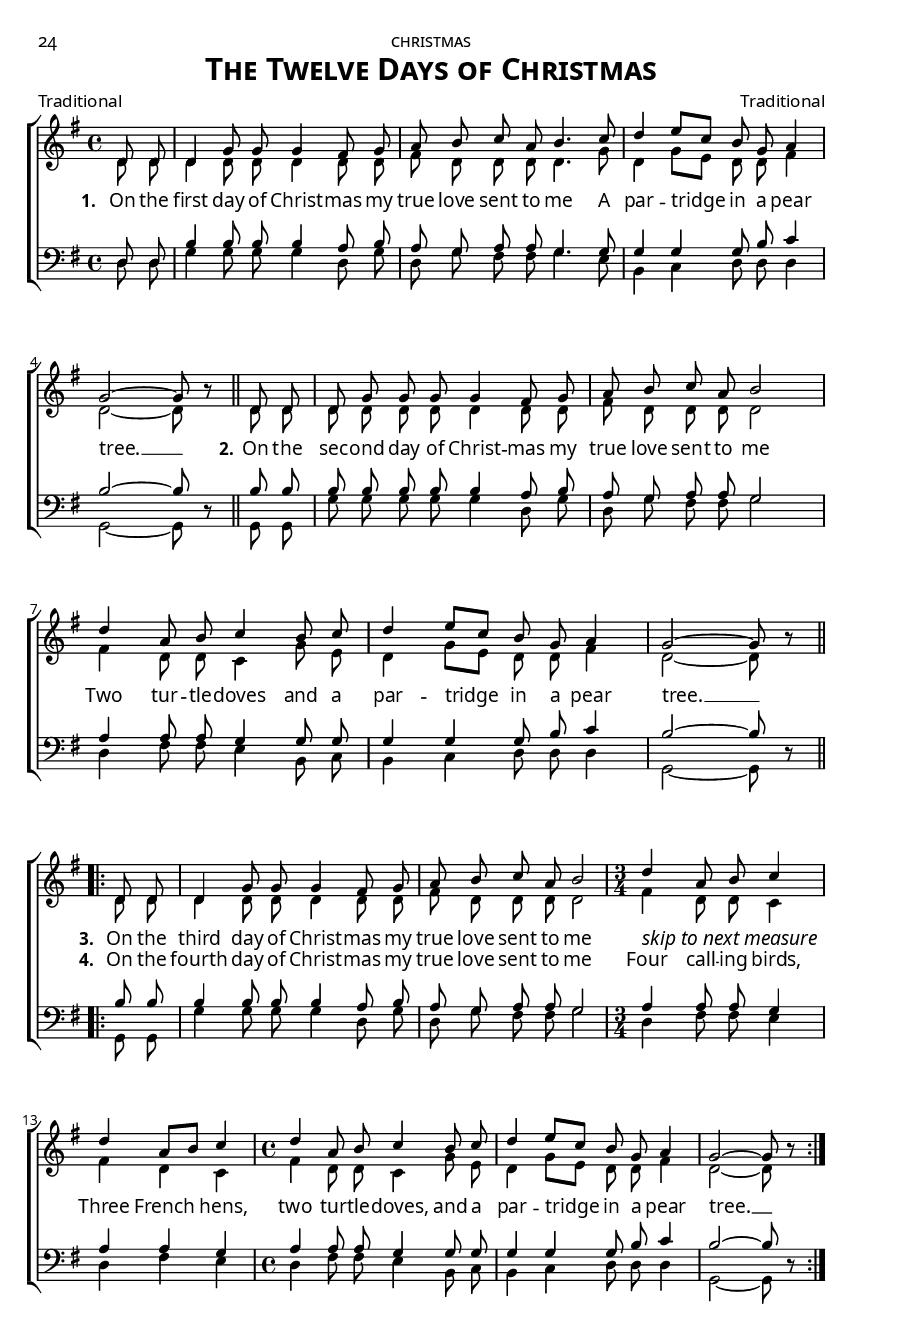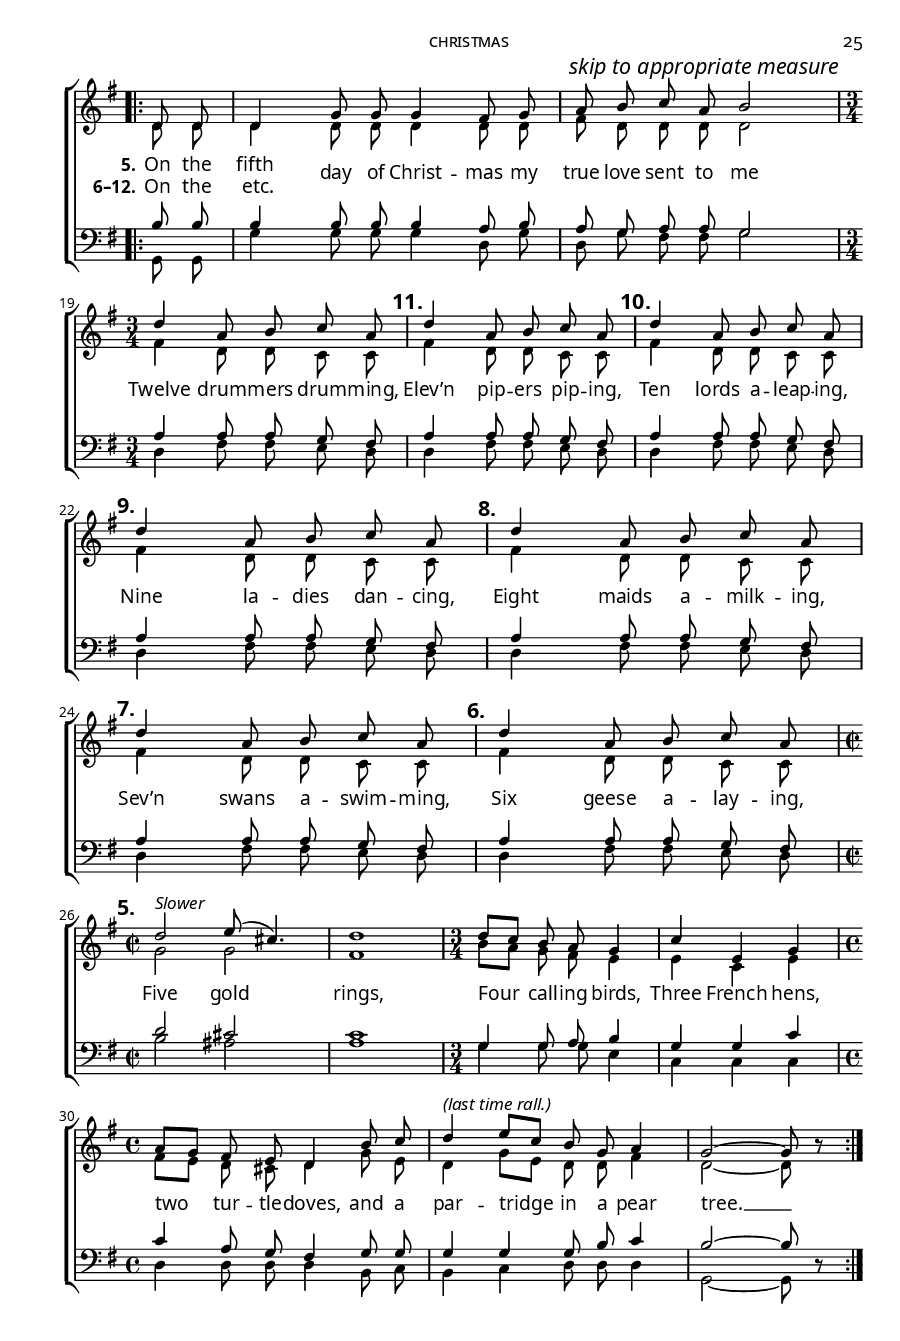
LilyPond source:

\version "2.14.2"
\include "util.ly"
#(set-global-staff-size 15) \paper{ #(define fonts (make-pango-font-tree "GoudyOlSt BT" "Garamond Premier Pro" "Garamond Premier Pro" (/ 15 20))) }
\header {
  title = \markup{\override #'(font-name . "Garamond Premier Pro Semibold"){ \abs-fontsize #15 \smallCapsOldStyle"The Twelve Days of Christmas"}}
  poet = \markup\oldStyleNum"Traditional"
  composer = \markup\oldStyleNum"Traditional"
  %arranger = \markup\oldStyleNum"Edited by Benjamin Bloomfield (1984–)"
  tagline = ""
}
\paper {
  %print-all-headers = ##f
  paper-height = 9\in
  paper-width = 6\in
  indent = 0\in
  %system-system-spacing = #'((basic-distance . 10) (padding . 0))
  %system-system-spacing =
  %  #'((basic-distance . 0)
  %     (minimum-distance . 0)
  %     (padding . -0.35)
  %     (stretchability . 100))
  ragged-last-bottom = ##f
  ragged-bottom = ##f
  two-sided = ##t
  inner-margin = 0.5\in
  outer-margin = 0.25\in
  top-margin = 0.25\in
  bottom-margin = 0.25\in
  first-page-number = #024
  print-first-page-number = ##t
  headerLine = \markup{\override #'(font-name . "Garamond Premier Pro") \smallCapsOldStyle"christmas"}
  oddHeaderMarkup = \markup\fill-line{
     \override #'(font-name . "Garamond Premier Pro")\abs-fontsize #8.5
     \combine 
        \fill-line{"" \on-the-fly #print-page-number-check-first
        \oldStylePageNum""
        }
        \fill-line{\headerLine}
  }
  evenHeaderMarkup = \markup {
     \override #'(font-name . "Garamond Premier Pro")\abs-fontsize #8.5
     \combine
        \on-the-fly #print-page-number-check-first
        \oldStylePageNum""
        \fill-line{\headerLine}
  }
}
global = {
  \key g \major
  \time 4/4
  \autoBeamOff
  \override DynamicLineSpanner #'staff-padding = #0.0
  \override DynamicLineSpanner #'Y-extent = #'(-1 . 1)
}

sopMusic = \relative c' {
  \partial 4 d8 d |
  d4 g8 g g4 fis8 g |
  a b c a b4. c8 |
  
  d4 e8[ c] b g a4 | \break
  g2~ g8 b\rest \bar "||"
  d,8 d |
  d8 g g g g4 fis8 g |
  
  a b c a b2 | \break
  d4 a8 b c4 b8 c |
  d4 e8[ c] b g a4 |
  g2~g8 b\rest | \break
  
  \repeat volta 2 {
    d,8 d |
    d4 g8 g g4 fis8 g |
    a b c a b2 |
    \time 3/4 d4 a8 b c4 |
    d4 a8[ b] c4 |
    \time 4/4
    
    d4 a8 b c4 b8 c |
    d4 e8[ c] b g a4 |
    g2~g8 b8\rest |
  }
  \break
  
  %5th verse
    \repeat volta 2 {
    \partial 4 d,8 d |
    d4 g8 g g4 fis8 g |
    a b c a b2 | \break
    \once \override Score.RehearsalMark #'break-visibility = #end-of-line-visible
    \once \override Score.RehearsalMark #'self-alignment-X = #RIGHT
    \mark\markup\italic"skip to appropriate measure"

    
    \time 3/4
    d4 a8 b c a |
    \mark\markup\bold"11."
    d4 a8 b c a |
    \mark\markup\bold"10."
    d4 a8 b c a |
    \mark\markup\bold"9."
    d4 a8 b c a |
    \mark\markup\bold"8."
    d4 a8 b c a |
    \mark\markup\bold"7."
    d4 a8 b c a |
    \mark\markup\bold"6."
    d4 a8 b c a |
    \break
    \time 2/2
    \mark\markup\bold"5."    
    d2^\markup\italic"Slower" e8( cis4.) |
    d1 |
    
    \time 3/4 d8[ c] b a g4 |
    c e, g |
    \time 4/4 a8[ g] fis e d4 b'8 c |
    
    d4^\markup\italic"(last time rall.)" e8[ c] b g a4 |
    \partial 4*3 g2~g8 b8\rest
  }
}
sopWords = \lyricmode {
  
}

altoMusic = \relative c' {
  d8 d |
  d4 d8 d d4 d8 d |
  fis d d d d4. g8 |
  
  d4 g8[ e] d d fis4 |
  d2~d8 s |
  d d |
  d d d d d4 d8 d |
  
  fis d d d d2 |
  fis4 d8 d c4 g'8 e |
  d4 g8[ e] d d fis4 |
  d2~d8 s |
  
  d d |
  d4 d8 d d4 d8 d |
  fis d d d d2 |
  fis4 d8 d c4 |
  fis4 d4 c4 |
  
  fis4 d8 d c4 g'8 e |
  d4 g8[ e] d d fis4 |
  d2~d8 s |
  
  
  %new stuff 5th verse
  d8 d |
  d4 d8 d d4 d8 d |
  fis d d d d2 |
  
  \repeat unfold 7 {fis4 d8 d c c |}
  
  g'2 g |
  fis1 |
  
  b8[ a] g fis e4 |
  e c e |
  fis8[ e] d8 cis d4 g8 e |
  d4 g8[ e] d d fis4 |
  d2~d8 s |
}
dropLyrics =
{
    \override LyricText #'extra-offset = #'(0 . -1.4)
    \override LyricHyphen #'extra-offset = #'(0 . -1.4)
    \override LyricExtender #'extra-offset = #'(0 . -1.4)
}

altoWords = \lyricmode {
  \dropLyricsIV
  \set stanza = #"1. "
  On the first day of Christ -- mas my true love sent to me
  A par -- tridge in a pear tree. __
  \set stanza = #"2."
  On the sec -- ond day of Christ -- mas my true love sent to me
  Two tur -- tle -- doves and a par -- tridge in a pear tree. __
  
  \set stanza = #"3. "
  On the third day of Christ -- mas my true love sent to me
  \markup\italic"skip to next measure" _ _ _
  Three French hens,
  two tur -- tle -- doves, and a par -- tridge in a pear tree. __
  
  \set stanza = #"5."
  On the fifth \dropLyrics day of Christ -- mas my true love sent to me \raiseLyrics
  
  Twelve drum -- mers drum -- ming,
  Elev’n pip -- ers pip -- ing,
  Ten lords a -- leap -- ing,
  Nine la -- dies dan -- cing,
  Eight maids a -- milk -- ing,
  Sev’n swans a -- swim -- ming,
  Six geese a -- lay -- ing,
  
  Five gold rings,
  Four call -- ing birds,
  Three French hens,
  two tur -- tle -- doves, and a par -- tridge in a pear tree. __
  

}
altoWordsII = \lyricmode {
  \dropLyricsIV
%\markup\italic
  \repeat unfold 46 \skip1
  \set stanza = #"4. "
  On the fourth day of Christ -- mas my true love sent to me
  Four call -- ing birds,
  %Three French hens,
  %two tur -- tle -- doves, and a par -- tridge in a pear tree. __
  
  \repeat unfold 15 \skip1
  \set stanza = #"6–12."
  On the "etc."
}
altoWordsIII = \lyricmode {
  \set stanza = #"3. "
  \set ignoreMelismata = ##t
}
altoWordsIV = \lyricmode {
  \set stanza = #"4. "
  \set ignoreMelismata = ##t
}
altoWordsV = \lyricmode {
  \set stanza = #"5. "
  \set ignoreMelismata = ##t
}
altoWordsVI = \lyricmode {
  \set stanza = #"6. "
  \set ignoreMelismata = ##t
}
tenorMusic = \relative c {
  d8 d |
  b'4 b8 b b4 a8 b |
  a g a a g4. g8 |
  
  g4 g g8 b c4 |
  b2~ b8 s |
  b8 b |
  b b b b b4 a8 b |
  
  a g a a g2 |
  a4 a8 a g4 g8 g |
  g4 g g8 b c4 |
  b2~ b8 s |
  
  b8 b |
  b4 b8 b b4 a8 b |
  a g a a g2 |
  a4 a8 a g4 |
  a4 a4 g4 |
  
  a4 a8 a g4 g8 g |
  g4 g g8 b c4 |
  b2~b8 s |
  
  
  %5th verse
  b8 b |
  b4 b8 b b4 a8 b |
  a g a a g2 |
  
  \repeat unfold 7 {a4 a8 a g fis |}
  
  d'2 cis |
  c1 |
  
  g4 g8 a b4 |
  g g c |
  c a8 g fis4 g8 g
  g4 g g8 b c4 |
  b2~b8 s |
}
tenorWords = \lyricmode {

}

bassMusic = \relative c {
  d8 d |
  g4 g8 g g4 d8 g |
  d g fis fis g4. e8 |
  
  b4 c d8 d d4 |
  g,2~g8 d'\rest |
  g,8 g |
  g' g g g g4 d8 g |
  
  d g fis fis g2 |
  d4 fis8 fis e4 b8 c |
  b4 c d8 d d4 |
  g,2~g8 d'\rest |
  
  g,8 g |
  g'4 g8 g g4 d8 g |
  d g fis fis g2 |
  d4 fis8 fis e4 |
  d4 fis4 e4 |
  
  d fis8 fis e4 b8 c |
  b4 c d8 d d4 |
  g,2~ g8 d'\rest |
  
  %5th verse
  g,8 g |
  g'4 g8 g g4 d8 g |
  d g fis fis g2 |
  
  \repeat unfold 7 {d4 fis8 fis e d |}
  
  b'2 ais |
  a1 |
  
  g4 g8 g e4 |
  c c c |
  d d8 d d4 b8 c |
  b4 c d8 d d4 |
  g,2~ g8 d'\rest |
}
bassWords = \lyricmode {

}

pianoRH = \relative c' {
  
}
pianoLH = \relative c' {
  
}

\score {
  <<
   \new ChoirStaff <<
    \new Staff = women <<
      \new Voice = "sopranos" { \voiceOne << \global \sopMusic >> }
      \new Voice = "altos" { \voiceTwo << \global \altoMusic >> }
    >>
    \new Lyrics \with { alignAboveContext = #"women" \override VerticalAxisGroup #'nonstaff-relatedstaff-spacing = #'((basic-distance . 1))} \lyricsto "sopranos" \sopWords
    \new Lyrics = "altosVI"  \with { alignBelowContext = #"women" } \lyricsto "altos" \altoWordsVI
    \new Lyrics = "altosV"  \with { alignBelowContext = #"women" } \lyricsto "altos" \altoWordsV
    \new Lyrics = "altosIV"  \with { alignBelowContext = #"women" } \lyricsto "altos" \altoWordsIV
    \new Lyrics = "altosIII"  \with { alignBelowContext = #"women" } \lyricsto "altos" \altoWordsIII
    \new Lyrics = "altosII"  \with { alignBelowContext = #"women" } \lyricsto "altos" \altoWordsII
    \new Lyrics = "altos"  \with { alignBelowContext = #"women" } \lyricsto "altos" \altoWords
   \new Staff = men <<
      \clef bass
      \new Voice = "tenors" { \voiceOne << \global \tenorMusic >> }
      \new Voice = "basses" { \voiceTwo << \global \bassMusic >> }
    >>
    \new Lyrics \with { alignAboveContext = #"men" \override VerticalAxisGroup #'nonstaff-relatedstaff-spacing = #'((basic-distance . 1)) } \lyricsto "tenors" \tenorWords
    \new Lyrics \with { alignBelowContext = #"men" \override VerticalAxisGroup #'nonstaff-relatedstaff-spacing = #'((basic-distance . 1)) } \lyricsto "basses" \bassWords
  >>
%    \new PianoStaff << \new Staff { \new Voice { \pianoRH } } \new Staff { \clef "bass" \pianoLH } >>
  >>
  \layout {
    \context {
      \Score
      %\override SpacingSpanner #'base-shortest-duration = #(ly:make-moment 1 8)
      %\override SpacingSpanner #'common-shortest-duration = #(ly:make-moment 1 4)
    }
    \context {
      % Remove all empty staves
      % \Staff \RemoveEmptyStaves \override VerticalAxisGroup #'remove-first = ##t
    }
    \context {
      \Lyrics
      \override LyricText #'X-offset = #center-on-word
    }
  }
  \midi {
    \tempo 4 = 90
    \set Staff.midiInstrument = "flute"
  
    \context {
      \Voice
      \remove "Dynamic_performer"
    }
  }
}
